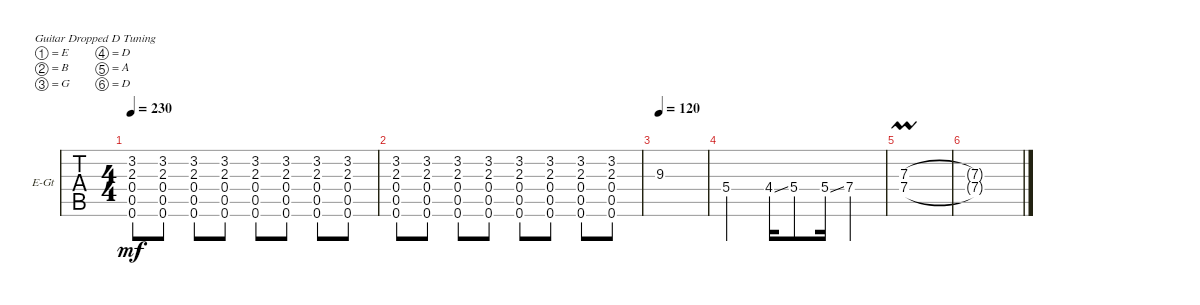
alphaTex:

\defaultSystemsLayout 4
\bracketExtendMode groupsimilarinstruments
\firstSystemTrackNameOrientation horizontal
\otherSystemsTrackNameOrientation horizontal
\track ("Electric Guitar" "E-Gt") {instrument distortionguitar}
\staff {tabs}
\tuning (E4 B3 G3 D3 A2 D2)
\ts (4 4)
\tempo 230
\clef g2
\ks c
(0.6 0.5 0.4 2.3 3.2).8{dy mf} (0.6 0.5 0.4 2.3 3.2).8 (0.6 0.5 0.4 2.3 3.2).8 (0.6 0.5 0.4 2.3 3.2).8 (0.6 0.5 0.4 2.3 3.2).8 (0.6 0.5 0.4 2.3 3.2).8 (0.6 0.5 0.4 2.3 3.2).8 (0.6 0.5 0.4 2.3 3.2).8 |
(0.6 0.5 0.4 2.3 3.2).8 (0.6 0.5 0.4 2.3 3.2).8 (0.6 0.5 0.4 2.3 3.2).8 (0.6 0.5 0.4 2.3 3.2).8 (0.6 0.5 0.4 2.3 3.2).8 (0.6 0.5 0.4 2.3 3.2).8 (0.6 0.5 0.4 2.3 3.2).8 (0.6 0.5 0.4 2.3 3.2).8 |
\tempo 120
9.3.1 |
5.4.2 4.4{ss}.16 5.4.8 5.4{ss}.16 7.4.4 |
(7.4 7.3{umordent}).1 |
(7.4{t} 7.3{t}).1
